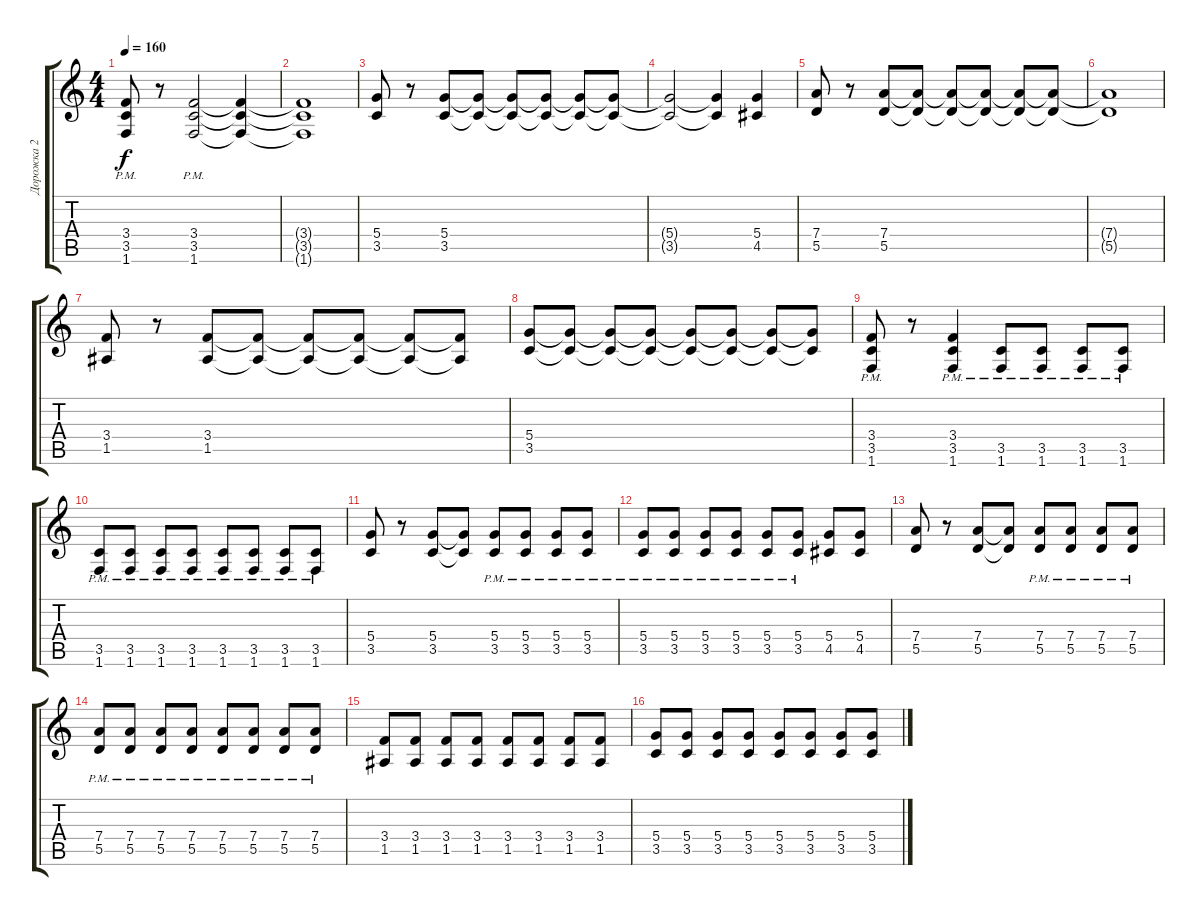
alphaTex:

\track ("Дорожка 2" "Дорожка 2") {instrument distortionguitar}
\staff {score tabs}
\tuning (E4 B3 G3 D3 A2 E2) {hide}
\ts (4 4)
\tempo 160
\clef g2
\ks c
(3.4{pm} 3.5 1.6).8{dy f} r.8 (3.4{pm} 3.5 1.6).2 (3.4{t} 3.5{t} 1.6{t}).4 |
(3.4{t} 3.5{t} 1.6{t}).1 |
(5.4 3.5).8 r.8 (5.4 3.5).8 (5.4{t} 3.5{t}).8 (5.4{t} 3.5{t}).8 (5.4{t} 3.5{t}).8 (5.4{t} 3.5{t}).8 (5.4{t} 3.5{t}).8 |
(5.4{t} 3.5{t}).2 (5.4{t} 3.5{t}).4 (5.4 4.5).4 |
(7.4 5.5).8 r.8 (7.4 5.5).8 (7.4{t} 5.5{t}).8 (7.4{t} 5.5{t}).8 (7.4{t} 5.5{t}).8 (7.4{t} 5.5{t}).8 (7.4{t} 5.5{t}).8 |
(7.4{t} 5.5{t}).1 |
(3.4 1.5).8 r.8 (3.4 1.5).8 (3.4{t} 1.5{t}).8 (3.4{t} 1.5{t}).8 (3.4{t} 1.5{t}).8 (3.4{t} 1.5{t}).8 (3.4{t} 1.5{t}).8 |
(5.4 3.5).8 (5.4{t} 3.5{t}).8 (5.4{t} 3.5{t}).8 (5.4{t} 3.5{t}).8 (5.4{t} 3.5{t}).8 (5.4{t} 3.5{t}).8 (5.4{t} 3.5{t}).8 (5.4{t} 3.5{t}).8 |
(3.4{pm} 3.5 1.6).8 r.8 (3.4{pm} 3.5 1.6).4 (3.5{pm} 1.6{pm}).8 (3.5{pm} 1.6{pm}).8 (3.5{pm} 1.6{pm}).8 (3.5{pm} 1.6{pm}).8 |
(3.5{pm} 1.6{pm}).8 (3.5{pm} 1.6{pm}).8 (3.5{pm} 1.6{pm}).8 (3.5{pm} 1.6{pm}).8 (3.5{pm} 1.6{pm}).8 (3.5{pm} 1.6{pm}).8 (3.5{pm} 1.6{pm}).8 (3.5{pm} 1.6{pm}).8 |
(5.4 3.5).8 r.8 (5.4 3.5).8 (5.4{t} 3.5{t}).8 (5.4{pm} 3.5{pm}).8 (5.4{pm} 3.5{pm}).8 (5.4{pm} 3.5{pm}).8 (5.4{pm} 3.5{pm}).8 |
(5.4{pm} 3.5{pm}).8 (5.4{pm} 3.5{pm}).8 (5.4{pm} 3.5{pm}).8 (5.4{pm} 3.5{pm}).8 (5.4{pm} 3.5{pm}).8 (5.4{pm} 3.5{pm}).8 (5.4 4.5).8 (5.4 4.5).8 |
(7.4 5.5).8 r.8 (7.4 5.5).8 (7.4{t} 5.5{t}).8 (7.4{pm} 5.5{pm}).8 (7.4{pm} 5.5{pm}).8 (7.4{pm} 5.5{pm}).8 (7.4{pm} 5.5{pm}).8 |
(7.4{pm} 5.5{pm}).8 (7.4{pm} 5.5{pm}).8 (7.4{pm} 5.5{pm}).8 (7.4{pm} 5.5{pm}).8 (7.4{pm} 5.5{pm}).8 (7.4{pm} 5.5{pm}).8 (7.4{pm} 5.5{pm}).8 (7.4{pm} 5.5{pm}).8 |
(3.4 1.5).8 (3.4 1.5).8 (3.4 1.5).8 (3.4 1.5).8 (3.4 1.5).8 (3.4 1.5).8 (3.4 1.5).8 (3.4 1.5).8 |
(5.4 3.5).8 (5.4 3.5).8 (5.4 3.5).8 (5.4 3.5).8 (5.4 3.5).8 (5.4 3.5).8 (5.4 3.5).8 (5.4 3.5).8
